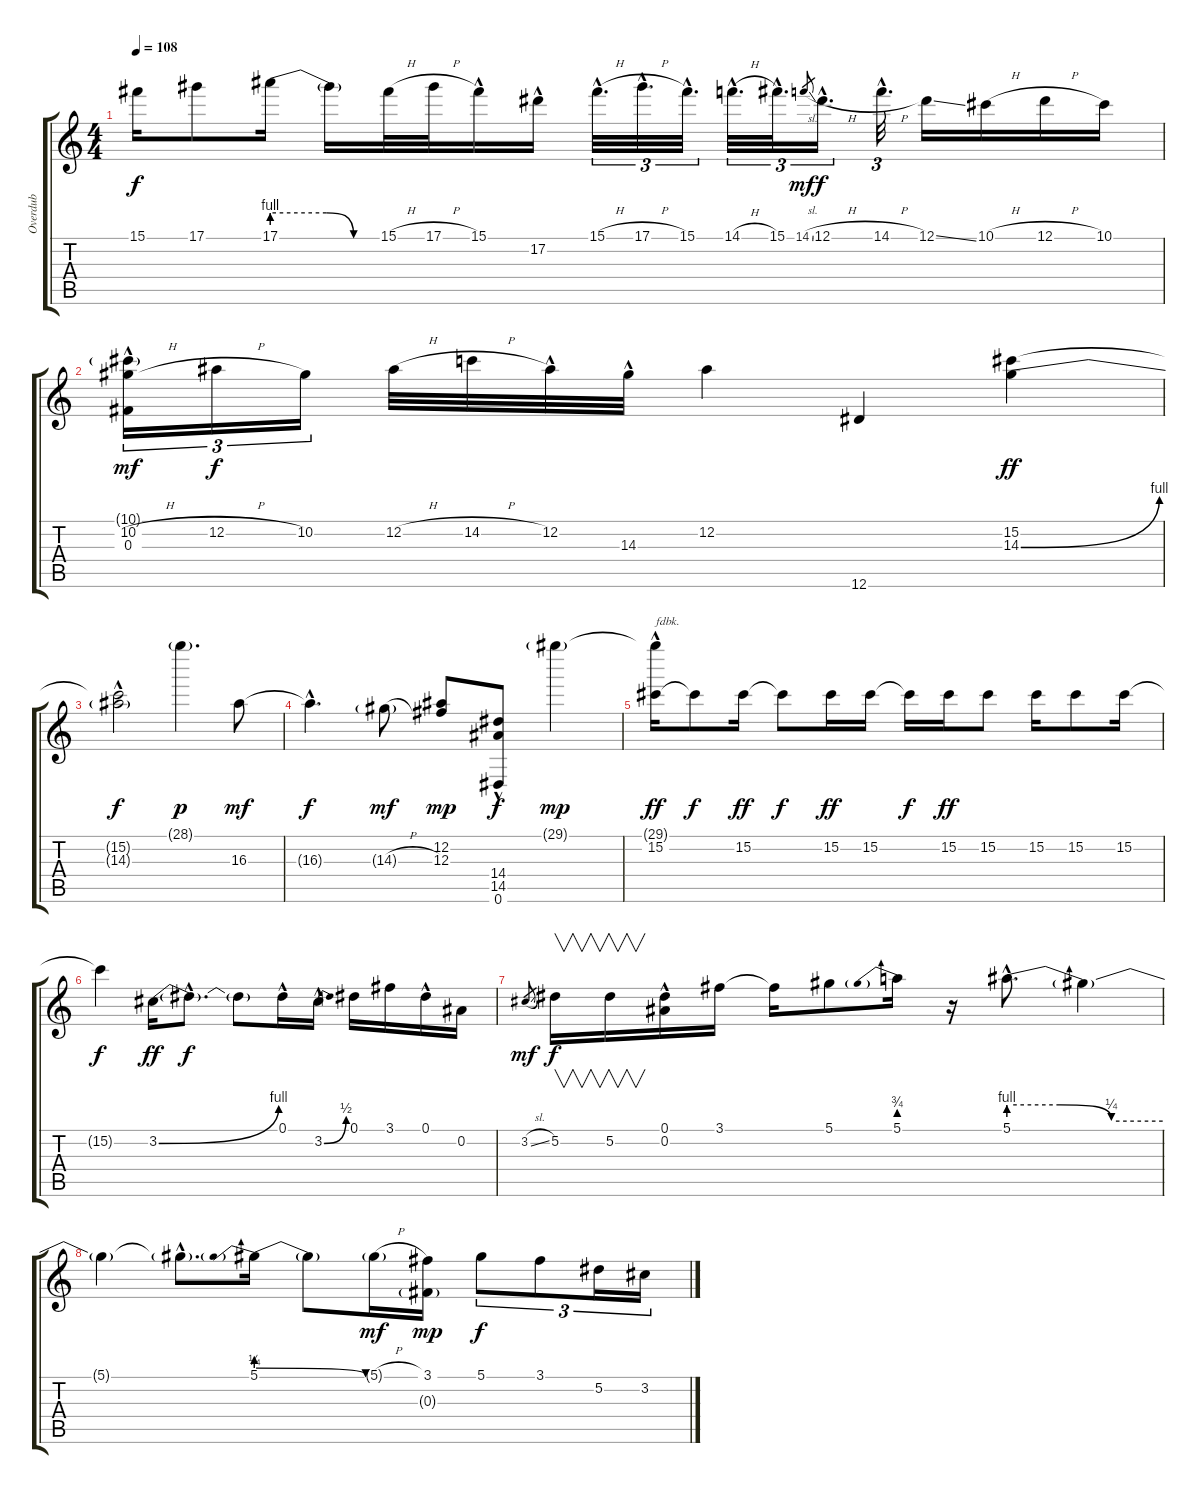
\track ("Overdub" "Overdub") {instrument fretlessbass}
\staff {score tabs}
\tuning (Eb4 Bb3 Gb3 Db3 Ab2 Eb2) {hide}
\ts (4 4)
\tempo 108
\clef g2
\ks c
15.1.16{dy f} 17.1.8 17.1{be (custom 0 4 30 4 45 0 60 0)}.16 17.1{t}.16 15.1{h}.32 17.1{h}.32 15.1{hac}.16 17.2{hac}.16 15.1{h hac}.32{d tu (3 2)} 17.1{h hac}.32{d tu (3 2)} 15.1{hac}.32{d tu (3 2)} 14.1{h hac}.32{d tu (3 2)} 15.1{hac}.32{d tu (3 2)} 14.1{sl}.8{gr dy mf} 12.1{h hac}.16{d tu (3 2) dy f} 14.1{h hac}.32{d tu (3 2)} 12.1{ss}.16 10.1{h}.16 12.1{h}.16 10.1.16 |
(10.1{g hac} 10.2{h} 0.3{hac}).16{tu (3 2) dy mf} 12.2{h}.16{tu (3 2) dy f} 10.2.16{tu (3 2)} 12.2{h}.32 14.2{h}.32 12.2{hac}.32 14.3{hac}.32 12.2.4 12.6.4 (15.2 14.3{be (bend 0 0 60 4)}).4{dy ff} |
(15.2{hac t} 14.3{t}).2{dy f} 28.1{g}.4{d dy p} 16.3.8{dy mf} |
16.3{hac t}.4{d dy f} 14.3{h g}.8{dy mf} (12.2 12.3).8{dy mp} (14.4{hac} 14.5{hac} 0.6{hac}).8{dy f} 29.1{g}.4{dy mp} |
(29.1{hac t} 15.2).16{txt "fdbk." dy ff} 15.2{t}.8{dy f} 15.2.16{dy ff} 15.2{t}.8{dy f} 15.2.16{dy ff} 15.2.16 15.2{t}.16{dy f} 15.2.16{dy ff} 15.2.8 15.2.16 15.2.8 15.2.16 |
15.2{t}.4{dy f} 3.2{be (bend 0 0 60 4)}.16{dy ff} 3.2{hac t}.8{d dy f} 3.2{t}.8 0.1{hac}.16 3.2{be (bend 0 0 60 2) hac}.16 0.1.16 3.1.16 0.1{hac}.16 0.2.16 |
3.2{sl}.8{gr dy mf} 5.2.16{v dy f} 5.2.16{v} (0.1 0.2{hac}).16 3.1.16 3.1{t}.16 5.1.8 5.1{be (prebend 0 3 60 3)}.16 r.16 5.1{be (custom 0 4 20 4 40 1 60 1) hac}.8{d} 5.1{t}.4 |
5.1{t}.4 5.1{hac t}.8{d} 5.1{be (prebendrelease 0 1 60 0)}.16 5.1{t}.8 5.1{h g}.16{dy mf} (3.1 0.3{g}).16{dy mp} 5.1.8{tu (3 2) dy f} 3.1.8{tu (3 2)} 5.2.16{tu (3 2)} 3.2.16{tu (3 2)}
